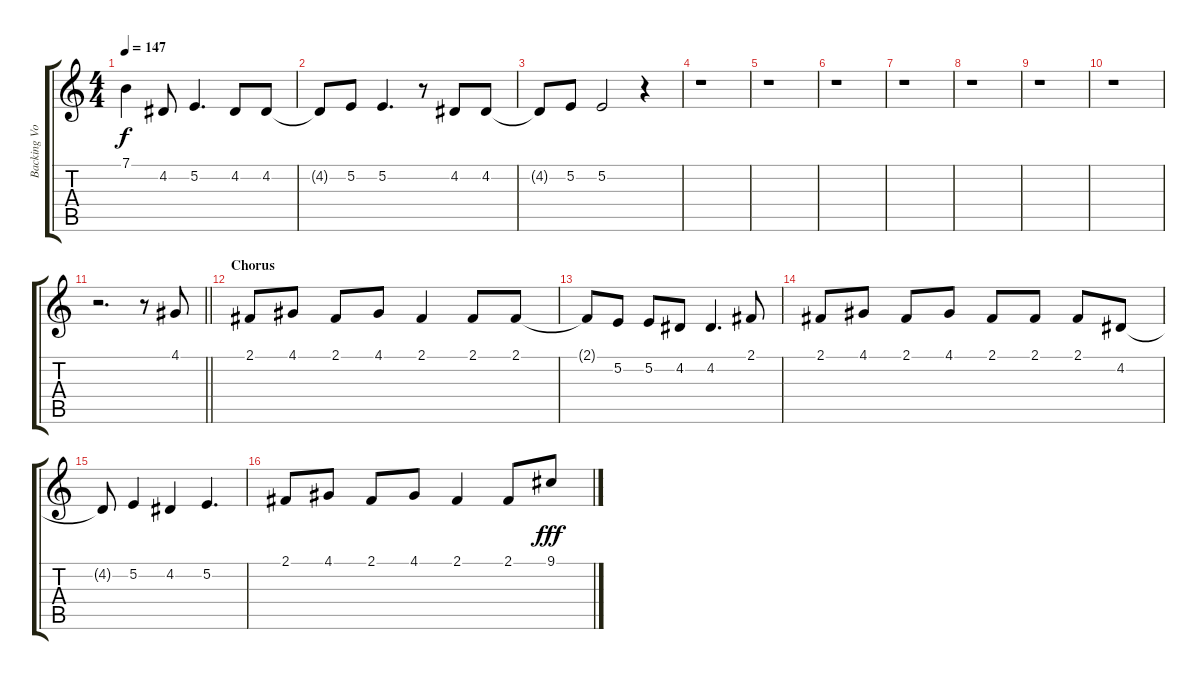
\track ("Backing Vocal" "Backing Vo") {instrument flute}
\staff {score tabs}
\tuning (E4 B3 G3 D3 A2 E2) {hide}
\ts (4 4)
\tempo 147
\clef g2
\ks c
7.1{t}.4{dy f} 4.2.8 5.2.4{d} 4.2.8 4.2.8 |
4.2{t}.8 5.2.8 5.2.4{d} r.8 4.2.8 4.2.8 |
4.2{t}.8 5.2.8 5.2.2 r.4 |
r.1 |
r.1 |
r.1 |
r.1 |
r.1 |
r.1 |
r.1 |
\barLineRight lightlight
r.2{d} r.8 4.1.8{volume 10} |
\section ("" "Chorus")
2.1.8 4.1.8 2.1.8 4.1.8 2.1.4 2.1.8 2.1.8 |
2.1{t}.8 5.2.8 5.2.8 4.2.8 4.2.4{d} 2.1.8 |
2.1.8 4.1.8 2.1.8 4.1.8 2.1.8 2.1.8 2.1.8 4.2.8 |
4.2{t}.8 5.2.4 4.2.4 5.2.4{d} |
2.1.8 4.1.8 2.1.8 4.1.8 2.1.4 2.1.8 9.1.8{dy fff}
